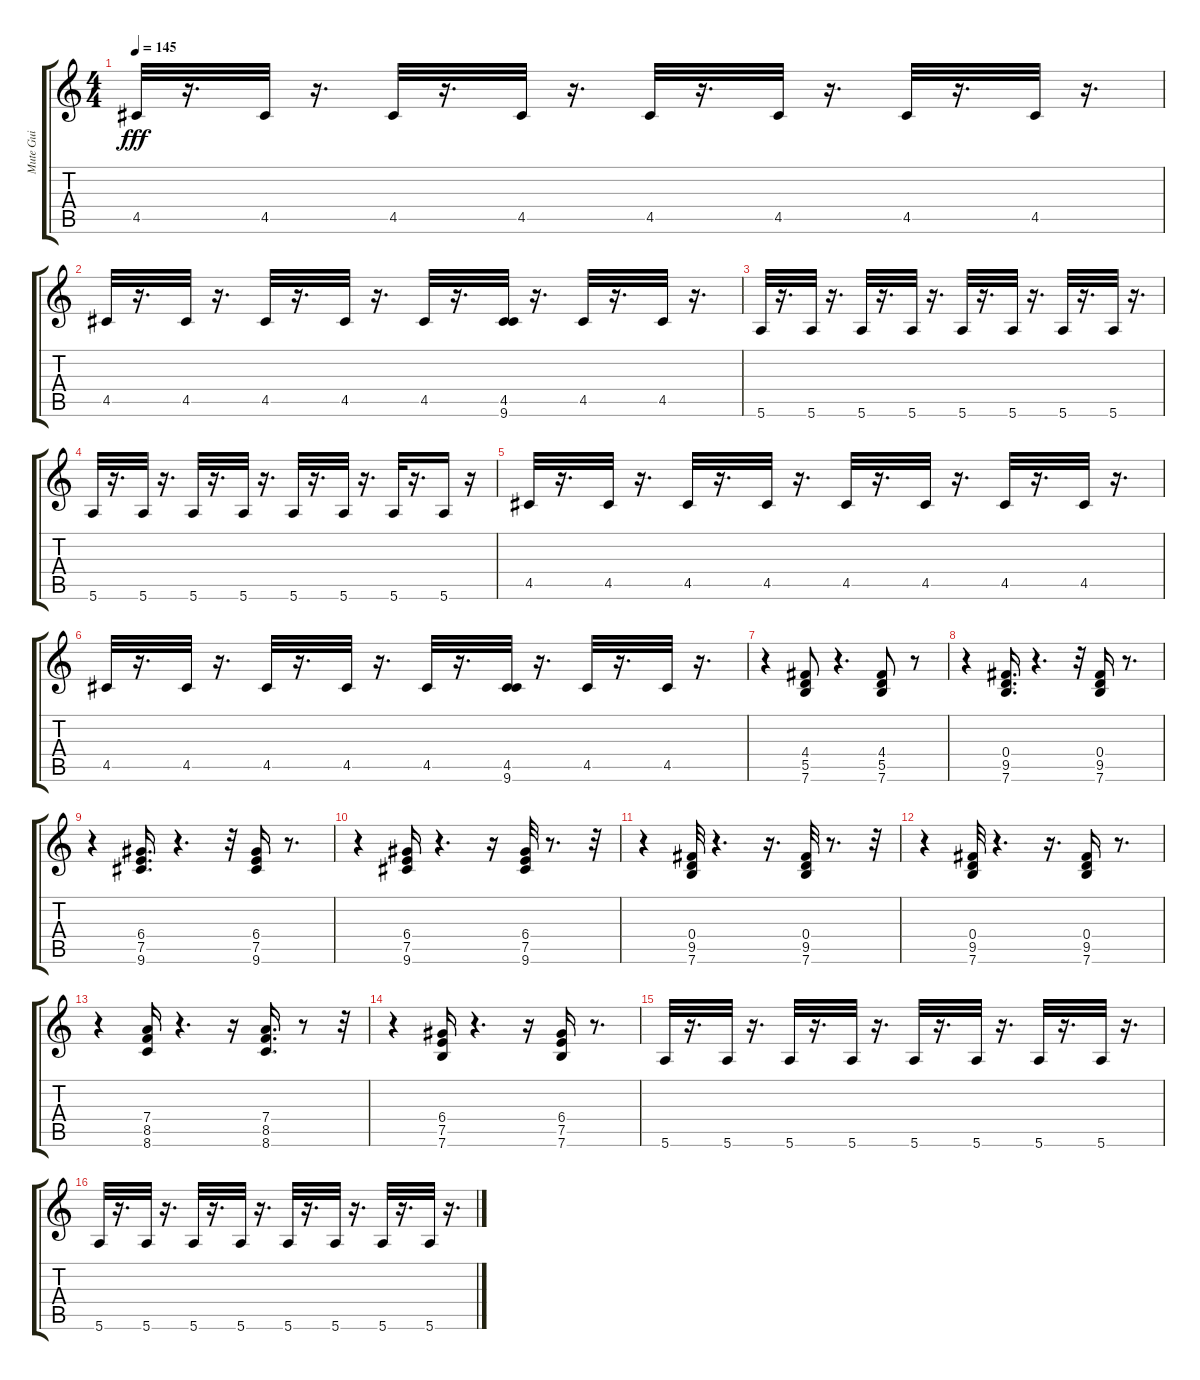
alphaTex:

\track ("Mute Gui" "Mute Gui") {instrument electricguitarmuted}
\staff {score tabs}
\tuning (E4 B3 G3 D3 A2 E2) {hide}
\ts (4 4)
\tempo 145
\clef g2
\ks c
4.5.32{dy fff} r.16{d} 4.5.32 r.16{d} 4.5.32 r.16{d} 4.5.32 r.16{d} 4.5.32 r.16{d} 4.5.32 r.16{d} 4.5.32 r.16{d} 4.5.32 r.16{d} |
4.5.32 r.16{d} 4.5.32 r.16{d} 4.5.32 r.16{d} 4.5.32 r.16{d} 4.5.32 r.16{d} (4.5 9.6).32 r.16{d} 4.5.32 r.16{d} 4.5.32 r.16{d} |
5.6.32 r.16{d} 5.6.32 r.16{d} 5.6.32 r.16{d} 5.6.32 r.16{d} 5.6.32 r.16{d} 5.6.32 r.16{d} 5.6.32 r.16{d} 5.6.32 r.16{d} |
5.6.32 r.16{d} 5.6.32 r.16{d} 5.6.32 r.16{d} 5.6.32 r.16{d} 5.6.32 r.16{d} 5.6.32 r.16{d} 5.6.32 r.16{d} 5.6.16 r.16 |
4.5.32 r.16{d} 4.5.32 r.16{d} 4.5.32 r.16{d} 4.5.32 r.16{d} 4.5.32 r.16{d} 4.5.32 r.16{d} 4.5.32 r.16{d} 4.5.32 r.16{d} |
4.5.32 r.16{d} 4.5.32 r.16{d} 4.5.32 r.16{d} 4.5.32 r.16{d} 4.5.32 r.16{d} (4.5 9.6).32 r.16{d} 4.5.32 r.16{d} 4.5.32 r.16{d} |
r.4 (4.4 5.5 7.6).8 r.4{d} (4.4 5.5 7.6).8 r.8 |
r.4 (0.4 9.5 7.6).16{d} r.4{d} r.32 (0.4 9.5 7.6).16 r.8{d} |
r.4 (6.4 7.5 9.6).16{d} r.4{d} r.32 (6.4 7.5 9.6).16 r.8{d} |
r.4 (6.4 7.5 9.6).16 r.4{d} r.16 (6.4 7.5 9.6).32 r.8{d} r.32 |
r.4 (0.4 9.5 7.6).32 r.4{d} r.16{d} (0.4 9.5 7.6).32 r.8{d} r.32 |
r.4 (0.4 9.5 7.6).32 r.4{d} r.16{d} (0.4 9.5 7.6).16 r.8{d} |
r.4 (7.4 8.5 8.6).16 r.4{d} r.16 (7.4 8.5 8.6).16{d} r.8 r.32 |
r.4 (6.4 7.5 7.6).16 r.4{d} r.16 (6.4 7.5 7.6).16 r.8{d} |
5.6.32 r.16{d} 5.6.32 r.16{d} 5.6.32 r.16{d} 5.6.32 r.16{d} 5.6.32 r.16{d} 5.6.32 r.16{d} 5.6.32 r.16{d} 5.6.32 r.16{d} |
5.6.32 r.16{d} 5.6.32 r.16{d} 5.6.32 r.16{d} 5.6.32 r.16{d} 5.6.32 r.16{d} 5.6.32 r.16{d} 5.6.32 r.16{d} 5.6.32 r.16{d}
